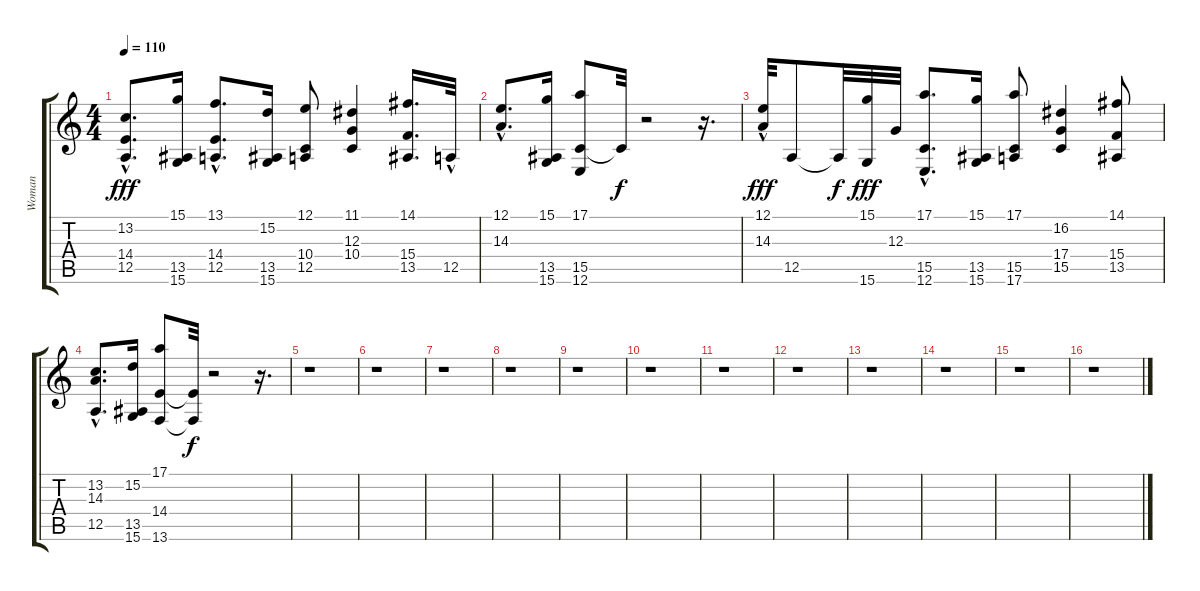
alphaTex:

\track ("Woman" "Woman") {instrument pad5bowed}
\staff {score tabs}
\tuning (E4 B3 G3 D3 A2 E2) {hide}
\ts (4 4)
\tempo 110
\clef g2
\ks c
(13.2{hac} 14.4{hac} 12.5{hac}).8{d dy fff} (15.1 13.5 15.6).16 (13.1{hac} 14.4{hac} 12.5{hac}).8{d} (15.2 13.5 15.6).16 (12.1 10.4 12.5).8 (11.1 12.3 10.4).4 (14.1 15.4 13.5).16{d} 12.5{hac}.32 |
(12.1{hac} 14.3{hac}).8{d} (15.1 13.5 15.6).16 (17.1 15.5 12.6).8 15.5{t}.32{dy f} r.2 r.16{d} |
(12.1{hac} 14.3{hac}).32{dy fff} 12.5.8 12.5{t}.32{dy f} (15.1 15.6).32{dy fff} 12.3.32 (17.1{hac} 15.5{hac} 12.6{hac}).8{d} (15.1 13.5 15.6).16 (17.1 15.5 17.6).8 (16.2 17.4 15.5).4 (14.1 15.4 13.5).8 |
(13.2{hac} 14.3{hac} 12.5{hac}).8{d} (15.2 13.5 15.6).16 (17.1 14.4 13.6).8 (14.4{t} 13.6{t}).32{dy f} r.2 r.16{d} |
r.1 |
r.1 |
r.1 |
r.1 |
r.1 |
r.1 |
r.1 |
r.1 |
r.1 |
r.1 |
r.1 |
r.1
